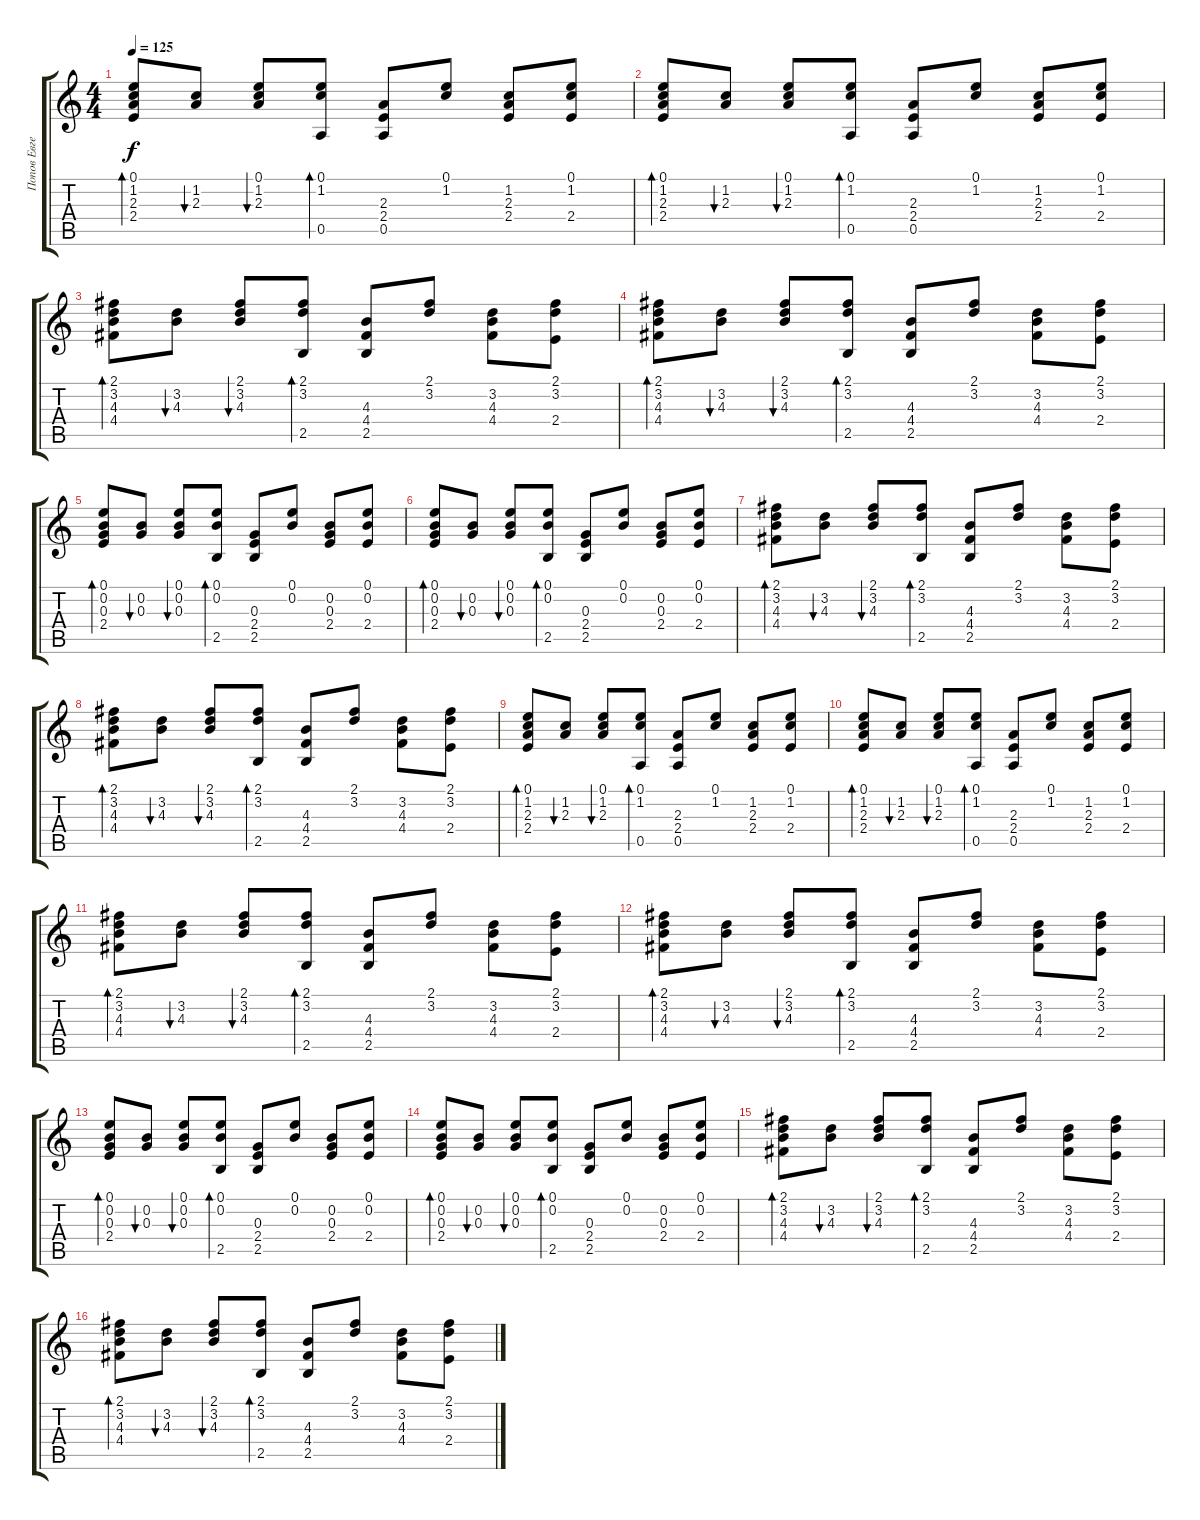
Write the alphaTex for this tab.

\track ("Попов Евгений" "Попов Евге") {instrument acousticguitarsteel}
\staff {score tabs}
\tuning (E4 B3 G3 D3 A2 E2) {hide}
\ts (4 4)
\tempo 125
\clef g2
\ks c
(0.1 1.2 2.3 2.4).8{bd 60 dy f} (1.2 2.3).8{bu 120} (0.1 1.2 2.3).8{bu 60} (0.1 1.2 0.5).8{bd 60} (2.3 2.4 0.5).8 (0.1 1.2).8 (1.2 2.3 2.4).8 (0.1 1.2 2.4).8 |
(0.1 1.2 2.3 2.4).8{bd 60} (1.2 2.3).8{bu 120} (0.1 1.2 2.3).8{bu 60} (0.1 1.2 0.5).8{bd 60} (2.3 2.4 0.5).8 (0.1 1.2).8 (1.2 2.3 2.4).8 (0.1 1.2 2.4).8 |
(2.1 3.2 4.3 4.4).8{bd 60} (3.2 4.3).8{bu 120} (2.1 3.2 4.3).8{bu 60} (2.1 3.2 2.5).8{bd 60} (4.3 4.4 2.5).8 (2.1 3.2).8 (3.2 4.3 4.4).8 (2.1 3.2 2.4).8 |
(2.1 3.2 4.3 4.4).8{bd 60} (3.2 4.3).8{bu 120} (2.1 3.2 4.3).8{bu 60} (2.1 3.2 2.5).8{bd 60} (4.3 4.4 2.5).8 (2.1 3.2).8 (3.2 4.3 4.4).8 (2.1 3.2 2.4).8 |
(0.1 0.2 0.3 2.4).8{bd 60} (0.2 0.3).8{bu 120} (0.1 0.2 0.3).8{bu 60} (0.1 0.2 2.5).8{bd 60} (0.3 2.4 2.5).8 (0.1 0.2).8 (0.2 0.3 2.4).8 (0.1 0.2 2.4).8 |
(0.1 0.2 0.3 2.4).8{bd 60} (0.2 0.3).8{bu 120} (0.1 0.2 0.3).8{bu 60} (0.1 0.2 2.5).8{bd 60} (0.3 2.4 2.5).8 (0.1 0.2).8 (0.2 0.3 2.4).8 (0.1 0.2 2.4).8 |
(2.1 3.2 4.3 4.4).8{bd 60} (3.2 4.3).8{bu 120} (2.1 3.2 4.3).8{bu 60} (2.1 3.2 2.5).8{bd 60} (4.3 4.4 2.5).8 (2.1 3.2).8 (3.2 4.3 4.4).8 (2.1 3.2 2.4).8 |
(2.1 3.2 4.3 4.4).8{bd 60} (3.2 4.3).8{bu 120} (2.1 3.2 4.3).8{bu 60} (2.1 3.2 2.5).8{bd 60} (4.3 4.4 2.5).8 (2.1 3.2).8 (3.2 4.3 4.4).8 (2.1 3.2 2.4).8 |
(0.1 1.2 2.3 2.4).8{bd 60} (1.2 2.3).8{bu 120} (0.1 1.2 2.3).8{bu 60} (0.1 1.2 0.5).8{bd 60} (2.3 2.4 0.5).8 (0.1 1.2).8 (1.2 2.3 2.4).8 (0.1 1.2 2.4).8 |
(0.1 1.2 2.3 2.4).8{bd 60} (1.2 2.3).8{bu 120} (0.1 1.2 2.3).8{bu 60} (0.1 1.2 0.5).8{bd 60} (2.3 2.4 0.5).8 (0.1 1.2).8 (1.2 2.3 2.4).8 (0.1 1.2 2.4).8 |
(2.1 3.2 4.3 4.4).8{bd 60} (3.2 4.3).8{bu 120} (2.1 3.2 4.3).8{bu 60} (2.1 3.2 2.5).8{bd 60} (4.3 4.4 2.5).8 (2.1 3.2).8 (3.2 4.3 4.4).8 (2.1 3.2 2.4).8 |
(2.1 3.2 4.3 4.4).8{bd 60} (3.2 4.3).8{bu 120} (2.1 3.2 4.3).8{bu 60} (2.1 3.2 2.5).8{bd 60} (4.3 4.4 2.5).8 (2.1 3.2).8 (3.2 4.3 4.4).8 (2.1 3.2 2.4).8 |
(0.1 0.2 0.3 2.4).8{bd 60} (0.2 0.3).8{bu 120} (0.1 0.2 0.3).8{bu 60} (0.1 0.2 2.5).8{bd 60} (0.3 2.4 2.5).8 (0.1 0.2).8 (0.2 0.3 2.4).8 (0.1 0.2 2.4).8 |
(0.1 0.2 0.3 2.4).8{bd 60} (0.2 0.3).8{bu 120} (0.1 0.2 0.3).8{bu 60} (0.1 0.2 2.5).8{bd 60} (0.3 2.4 2.5).8 (0.1 0.2).8 (0.2 0.3 2.4).8 (0.1 0.2 2.4).8 |
(2.1 3.2 4.3 4.4).8{bd 60} (3.2 4.3).8{bu 120} (2.1 3.2 4.3).8{bu 60} (2.1 3.2 2.5).8{bd 60} (4.3 4.4 2.5).8 (2.1 3.2).8 (3.2 4.3 4.4).8 (2.1 3.2 2.4).8 |
(2.1 3.2 4.3 4.4).8{bd 60} (3.2 4.3).8{bu 120} (2.1 3.2 4.3).8{bu 60} (2.1 3.2 2.5).8{bd 60} (4.3 4.4 2.5).8 (2.1 3.2).8 (3.2 4.3 4.4).8 (2.1 3.2 2.4).8
